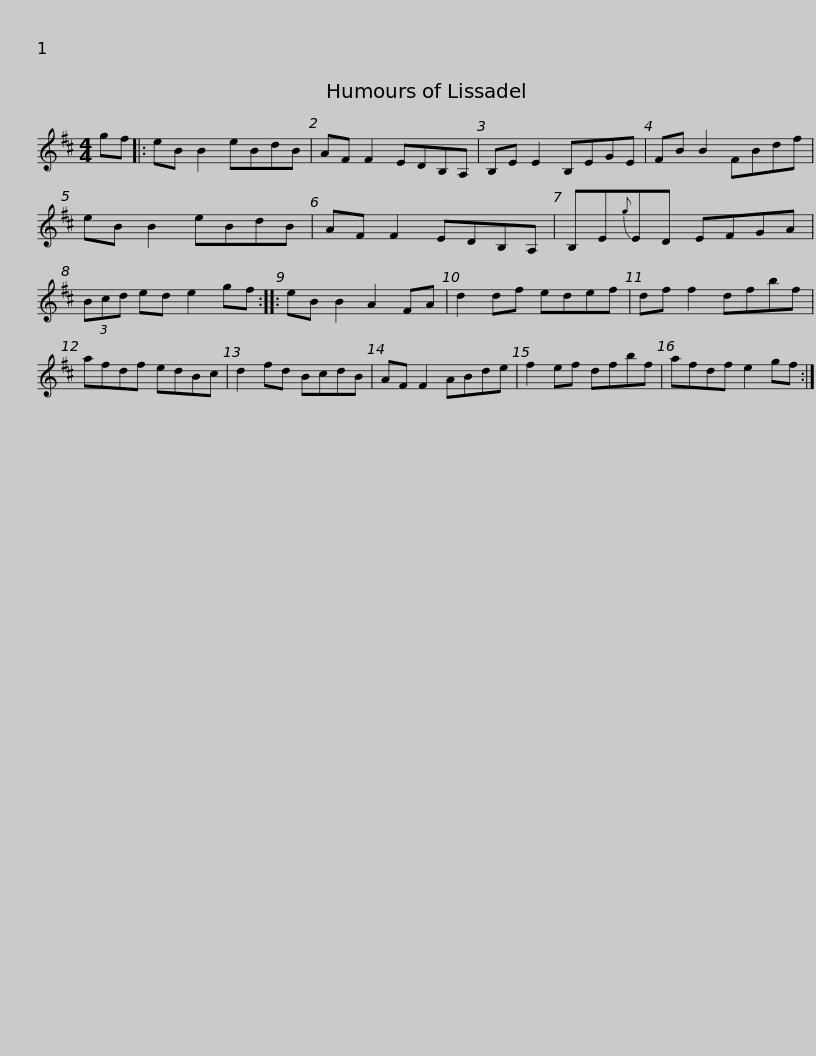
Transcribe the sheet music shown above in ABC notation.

X:1
L:1/8
M:4/4
I:linebreak $
K:D
V:1 treble
V:1
 gf |: eB B2 eBdB | AF F2 EDB,A, | B,E E2 B,EGE | FB B2 FBdf | %5
 eB B2 eBdB |$ AF F2 EDB,A, | B,E{g}ED EFGA | (3Bcd ed e2 gf :: eB B2 A2 FA | %10
 d2 df edef |$ df f2 dfbf | afdf edBc | d2 fd BcdB | AF F2 ABde | %15
 f2 ef dfbf | afdf e2 gf :| %17
